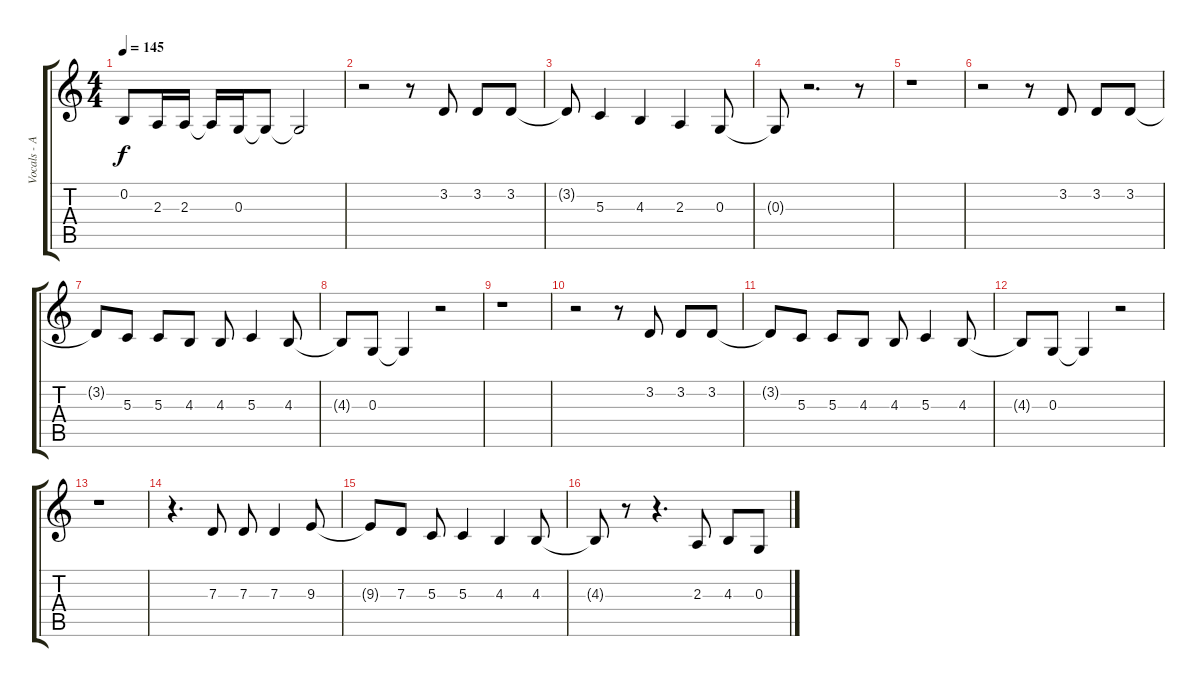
\track ("Vocals - Anna" "Vocals - A") {instrument brightacousticpiano}
\staff {score tabs}
\tuning (E4 B3 G3 D3 A2 E2) {hide}
\ts (4 4)
\tempo 145
\clef g2
\ks c
0.2{t}.8{dy f} 2.3.16 2.3.16 2.3{t}.16 0.3.16 0.3{t}.8 0.3{t}.2 |
r.2 r.8 3.2.8 3.2.8 3.2.8 |
3.2{t}.8 5.3.4 4.3.4 2.3.4 0.3.8 |
0.3{t}.8 r.2{d} r.8 |
r.1 |
r.2 r.8 3.2.8 3.2.8 3.2.8 |
3.2{t}.8 5.3.8 5.3.8 4.3.8 4.3.8 5.3.4 4.3.8 |
4.3{t}.8 0.3.8 0.3{t}.4 r.2 |
r.1 |
r.2 r.8 3.2.8 3.2.8 3.2.8 |
3.2{t}.8 5.3.8 5.3.8 4.3.8 4.3.8 5.3.4 4.3.8 |
4.3{t}.8 0.3.8 0.3{t}.4 r.2 |
r.1 |
r.4{d} 7.3.8 7.3.8 7.3.4 9.3.8 |
9.3{t}.8 7.3.8 5.3.8 5.3.4 4.3.4 4.3.8 |
4.3{t}.8 r.8 r.4{d} 2.3.8 4.3.8 0.3.8
